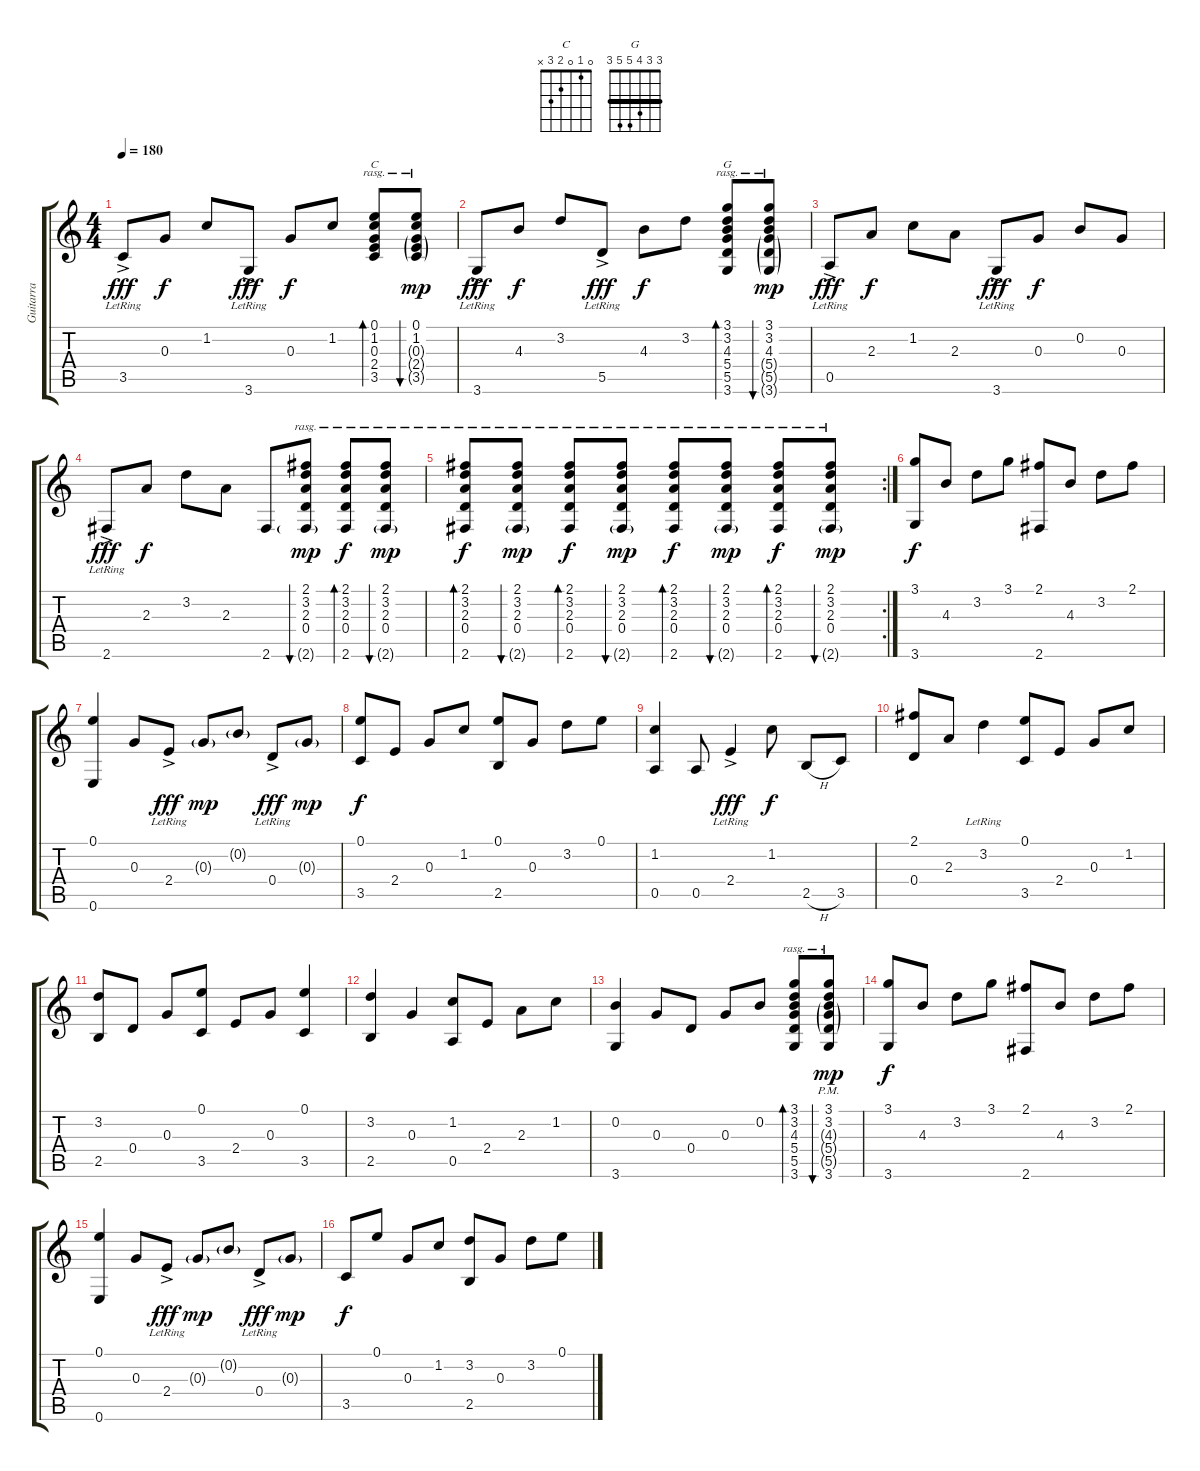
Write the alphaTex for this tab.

\track ("Guitarra" "Guitarra") {instrument acousticguitarnylon}
\staff {score tabs}
\tuning (E4 B3 G3 D3 A2 E2) {hide}
\chord ("C" 0 1 0 2 3 x)
\chord ("G" 3 3 4 5 5 3) {barre 3}
\ts (4 4)
\tempo 180
\clef g2
\ks c
3.5{ac lr}.8{dy fff} 0.3.8{dy f} 1.2.8 3.6{ac lr}.8{dy fff} 0.3.8{dy f} 1.2.8 (0.1 1.2 0.3 2.4 3.5).8{bd 30 ch "C" rasg ii} (0.1 1.2 0.3{g} 2.4{g} 3.5{g}).8{bu 30 rasg ii dy mp} |
3.6{ac lr}.8{dy fff} 4.3.8{dy f} 3.2.8 5.5{ac lr}.8{dy fff} 4.3.8{dy f} 3.2.8 (3.1 3.2 4.3 5.4 5.5 3.6).8{bd 30 ch "G" rasg ii} (3.1 3.2 4.3 5.4{g} 5.5{g} 3.6{g}).8{bu 30 rasg ii dy mp} |
0.5{ac lr}.8{dy fff} 2.3.8{dy f} 1.2.8 2.3.8 3.6{ac lr}.8{dy fff} 0.3.8{dy f} 0.2.8 0.3.8 |
2.6{ac lr}.8{dy fff} 2.3.8{dy f} 3.2.8 2.3.8 2.6.8 (2.1 3.2 2.3 0.4 2.6{g}).8{bu 30 rasg ii dy mp} (2.1 3.2 2.3 0.4 2.6).8{bd 30 rasg ii dy f} (2.1 3.2 2.3 0.4 2.6{g}).8{bu 30 rasg ii dy mp} |
\rc 2
(2.1 3.2 2.3 0.4 2.6).8{bd 30 rasg ii dy f} (2.1 3.2 2.3 0.4 2.6{g}).8{bu 30 rasg ii dy mp} (2.1 3.2 2.3 0.4 2.6).8{bd 30 rasg ii dy f} (2.1 3.2 2.3 0.4 2.6{g}).8{bu 30 rasg ii dy mp} (2.1 3.2 2.3 0.4 2.6).8{bd 30 rasg ii dy f} (2.1 3.2 2.3 0.4 2.6{g}).8{bu 30 rasg ii dy mp} (2.1 3.2 2.3 0.4 2.6).8{bd 30 rasg ii dy f} (2.1 3.2 2.3 0.4 2.6{g}).8{bu 30 rasg ii dy mp} |
(3.1 3.6).8{dy f} 4.3.8 3.2.8 3.1.8 (2.1 2.6).8 4.3.8 3.2.8 2.1.8 |
(0.1 0.6).4 0.3.8 2.4{ac lr}.8{dy fff} 0.3{g}.8{dy mp} 0.2{g}.8 0.4{ac lr}.8{dy fff} 0.3{g}.8{dy mp} |
(0.1 3.5).8{dy f} 2.4.8 0.3.8 1.2.8 (0.1 2.5).8 0.3.8 3.2.8 0.1.8 |
(1.2 0.5).4 0.5.8 2.4{ac lr}.4{dy fff} 1.2.8{dy f} 2.5{h}.8 3.5.8 |
(2.1 0.4).8 2.3.8 3.2{lr}.4 (0.1 3.5).8 2.4.8 0.3.8 1.2.8 |
(3.2 2.5).8 0.4.8 0.3.8 (0.1 3.5).8 2.4.8 0.3.8 (0.1 3.5).4 |
(3.2 2.5).4 0.3.4 (1.2 0.5).8 2.4.8 2.3.8 1.2.8 |
(0.2 3.6).4 0.3.8 0.4.8 0.3.8 0.2.8 (3.1 3.2 4.3 5.4 5.5 3.6).8{bd 30 rasg ii} (3.1 3.2 4.3{g} 5.4{g} 5.5{g pm} 3.6).8{bu 30 rasg ii dy mp} |
(3.1 3.6).8{dy f} 4.3.8 3.2.8 3.1.8 (2.1 2.6).8 4.3.8 3.2.8 2.1.8 |
(0.1 0.6).4 0.3.8 2.4{ac lr}.8{dy fff} 0.3{g}.8{dy mp} 0.2{g}.8 0.4{ac lr}.8{dy fff} 0.3{g}.8{dy mp} |
3.5.8{dy f} 0.1.8 0.3.8 1.2.8 (3.2 2.5).8 0.3.8 3.2.8 0.1.8
